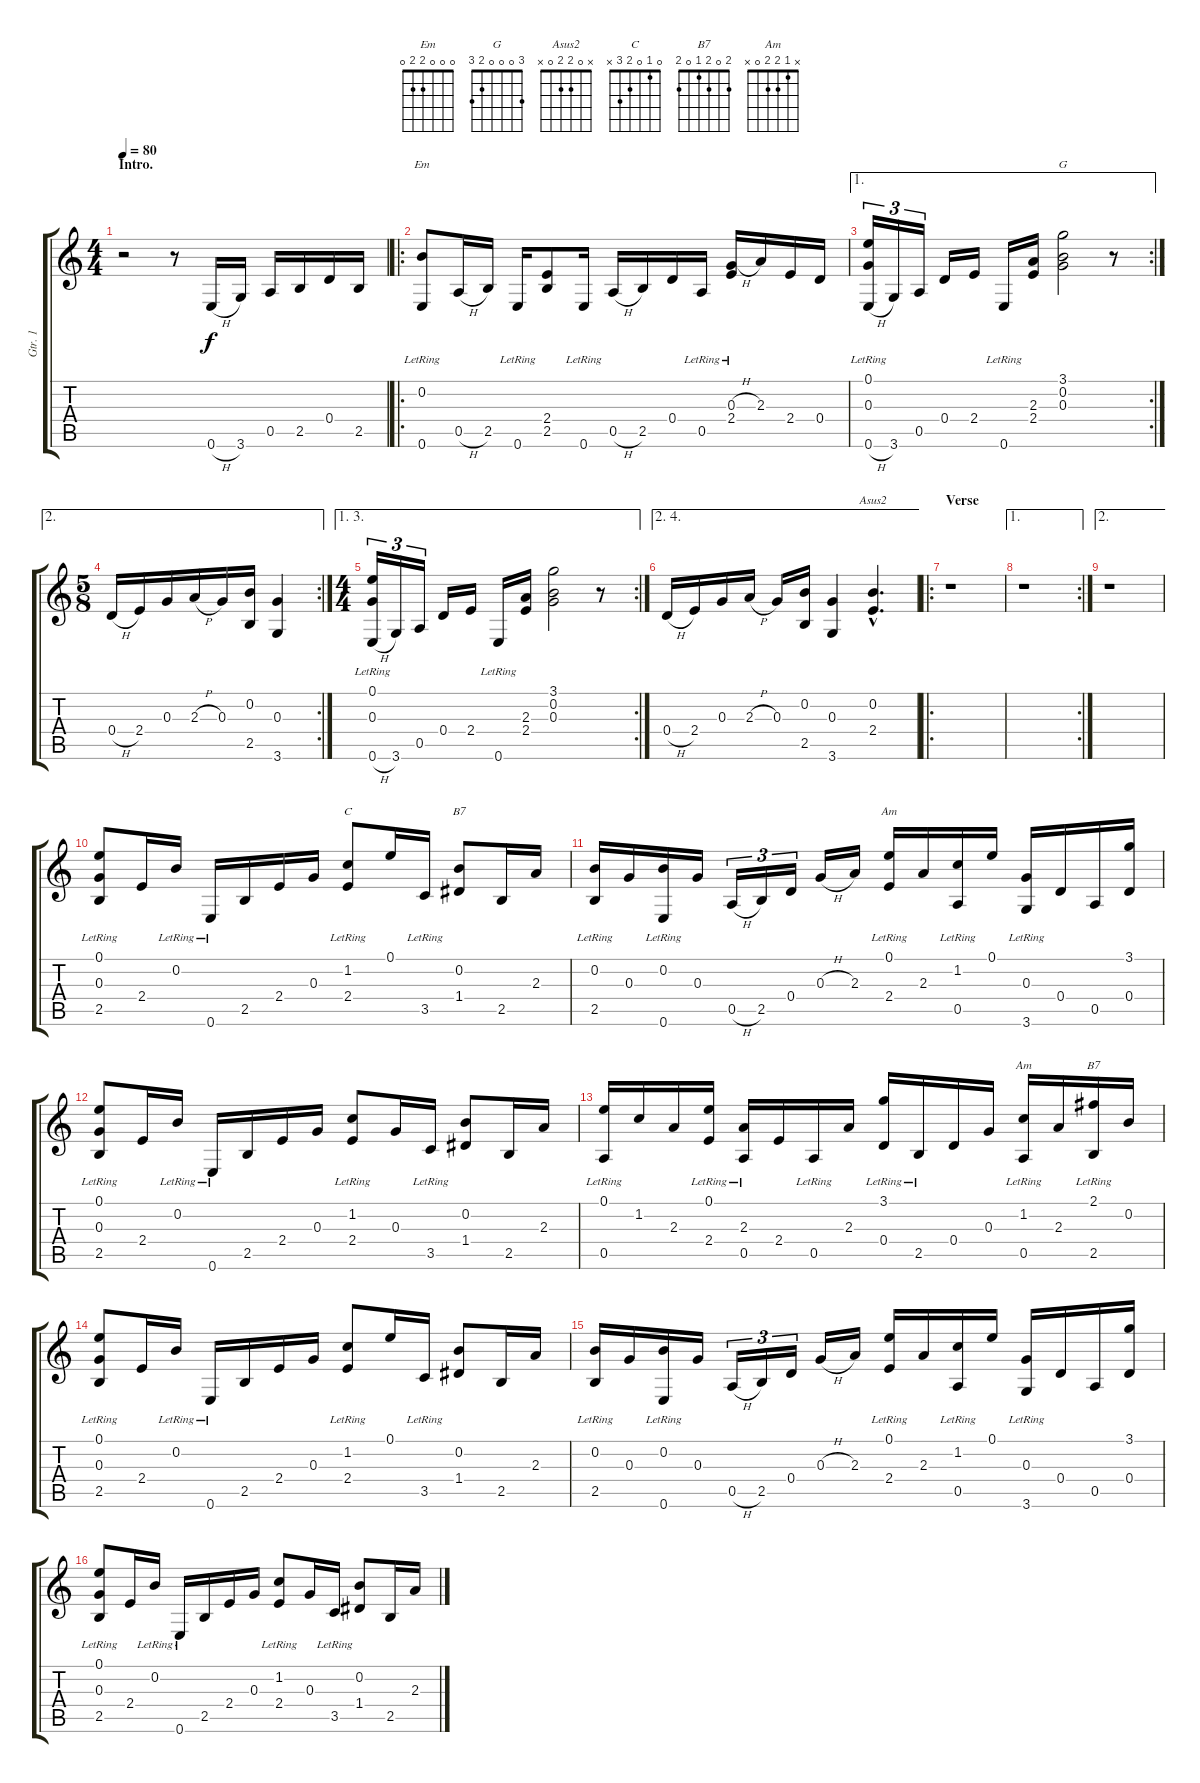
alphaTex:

\track ("Gtr. 1" "Gtr. 1") {instrument acousticguitarsteel}
\staff {score tabs}
\tuning (E4 B3 G3 D3 A2 E2) {hide}
\chord ("Em" 0 0 0 2 2 0)
\chord ("G" 3 0 0 0 2 3)
\chord ("Asus2" x 0 2 2 0 x)
\chord ("C" 0 1 0 2 3 x)
\chord ("B7" 2 0 2 1 2 x)
\chord ("Am" 0 1 2 2 0 x)
\chord ("Am" x 1 2 2 0 x)
\chord ("B7" 2 0 2 1 0 2)
\ts (4 4)
\section ("" "Intro.")
\tempo 80
\clef g2
\ks c
r.2{dy f instrument acousticguitarsteel} r.8 0.6{h}.16 3.6.16 0.5.16 2.5.16 0.4.16 2.5.16 |
\ro
(0.2{lr} 0.6{lr}).8{ch "Em"} 0.5{h}.16 2.5.16 0.6{lr}.16 (2.4 2.5).8 0.6{lr}.16 0.5{h}.16 2.5.16 0.4.16 0.5{lr}.16 (0.3{h} 2.4{lr}).16 2.3.16 2.4.16 0.4.16 |
\ae 1
\rc 2
(0.1{lr} 0.3{lr} 0.6{h}).16{tu (3 2)} 3.6.16{tu (3 2)} 0.5.16{tu (3 2)} 0.4.16 2.4.16 0.6{lr}.16 (2.3 2.4).16 (3.1 0.2 0.3).2{ch "G"} r.8 |
\ae 2
\rc 2
\ts (5 8)
0.4{h}.16 2.4.16 0.3.16 2.3{h}.16 0.3.16 (0.2 2.5).16 (0.3 3.6).4 |
\ae (1 3)
\rc 2
\ts (4 4)
(0.1{lr} 0.3{lr} 0.6{h}).16{tu (3 2)} 3.6.16{tu (3 2)} 0.5.16{tu (3 2)} 0.4.16 2.4.16 0.6{lr}.16 (2.3 2.4).16 (3.1 0.2 0.3).2 r.8 |
\ae (2 4)
0.4{h}.16 2.4.16 0.3.16 2.3{h}.16 0.3.16 (0.2 2.5).16 (0.3 3.6).4 (0.2{hac} 2.4{hac}).4{d ch "Asus2"} |
\ro
\section ("" "Verse")
r.1 |
\ae 1
\rc 2
r.1 |
\ae 2
r.1 |
(0.1{lr} 0.3 2.5{lr}).8 2.4.16 0.2{lr}.16 0.6{lr}.16 2.5.16 2.4.16 0.3.16 (1.2{lr} 2.4{lr}).8{ch "C"} 0.1.16 3.5{lr}.16 (0.2 1.4).8{ch "B7"} 2.5.16 2.3.16 |
(0.2 2.5{lr}).16 0.3.16 (0.2 0.6{lr}).16 0.3.16 0.5{h}.16{tu (3 2)} 2.5.16{tu (3 2)} 0.4.16{tu (3 2)} 0.3{h}.16 2.3.16 (0.1 2.4{lr}).16{ch "Am"} 2.3.16 (1.2 0.5{lr}).16 0.1.16 (0.3 3.6{lr}).16 0.4.16 0.5.16 (3.1 0.4).16 |
(0.1{lr} 0.3 2.5{lr}).8 2.4.16 0.2{lr}.16 0.6{lr}.16 2.5.16 2.4.16 0.3.16 (1.2{lr} 2.4{lr}).8 0.3.16 3.5{lr}.16 (0.2 1.4).8 2.5.16 2.3.16 |
(0.1{lr} 0.5{lr}).16 1.2.16 2.3.16 (0.1 2.4{lr}).16 (2.3 0.5{lr}).16 2.4.16 0.5{lr}.16 2.3.16 (3.1{lr} 0.4{lr}).16 2.5{lr}.16 0.4.16 0.3.16 (1.2 0.5{lr}).16{ch "Am"} 2.3.16 (2.1 2.5{lr}).16{ch "B7"} 0.2.16 |
(0.1{lr} 0.3 2.5{lr}).8 2.4.16 0.2{lr}.16 0.6{lr}.16 2.5.16 2.4.16 0.3.16 (1.2{lr} 2.4{lr}).8 0.1.16 3.5{lr}.16 (0.2 1.4).8 2.5.16 2.3.16 |
(0.2 2.5{lr}).16 0.3.16 (0.2 0.6{lr}).16 0.3.16 0.5{h}.16{tu (3 2)} 2.5.16{tu (3 2)} 0.4.16{tu (3 2)} 0.3{h}.16 2.3.16 (0.1 2.4{lr}).16 2.3.16 (1.2 0.5{lr}).16 0.1.16 (0.3 3.6{lr}).16 0.4.16 0.5.16 (3.1 0.4).16 |
(0.1{lr} 0.3 2.5{lr}).8 2.4.16 0.2{lr}.16 0.6{lr}.16 2.5.16 2.4.16 0.3.16 (1.2{lr} 2.4{lr}).8 0.3.16 3.5{lr}.16 (0.2 1.4).8 2.5.16 2.3.16
